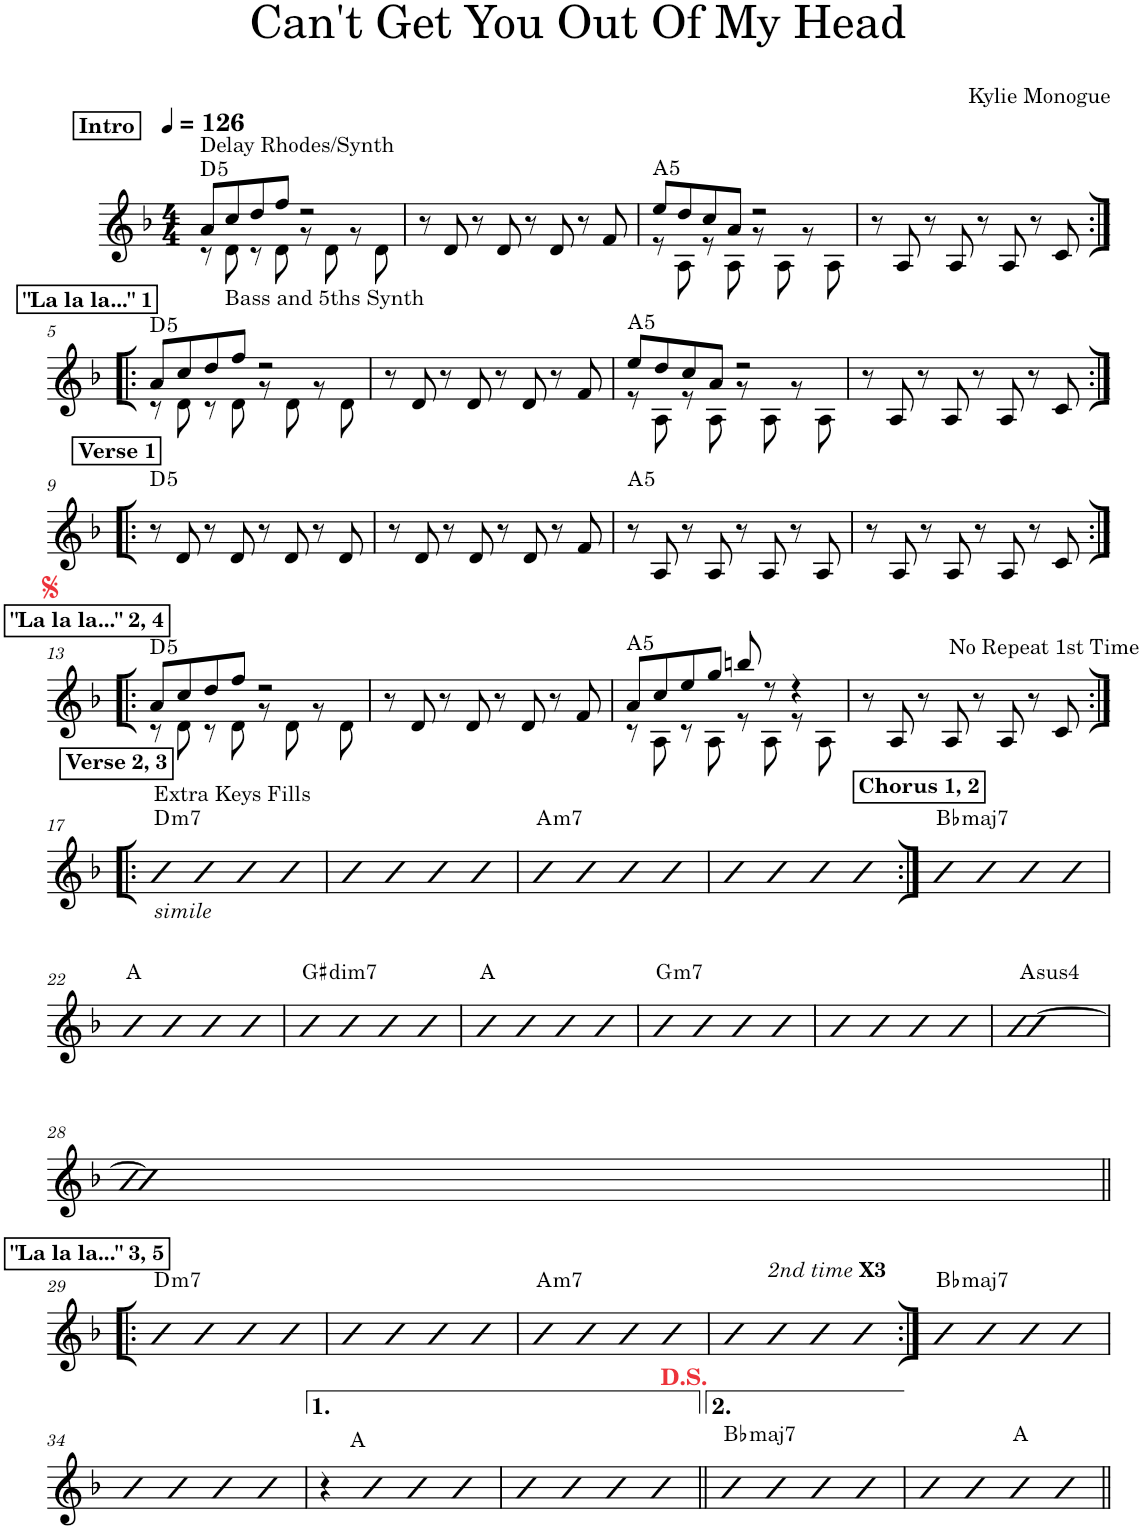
**kern	**harte
*part1	*part1
*staff1	*
*I"Piano	*
*I'Pno.	*
*clefG2	*
*k[b-]	*
*M4/4	*
*MM126	*
!!LO:REH:place=s1:a:B:cj:t=Intro
=1	=1
*^	*
!LO:TX:a:t=Delay Rhodes/Synth	!	!LO:H:kt=5
8a/L	8r	D:(1,5)
!LO:TX:b:t=Bass and 5ths Synth	!	!
8cc/	8d\	.
8dd/	8r	.
8ff/J	8d\	.
2r	8r	.
.	8d\	.
.	8r	.
.	8d\	.
*v	*v	*
=2	=2
8r	.
8d/	.
8r	.
8d/	.
8r	.
8d/	.
8r	.
8f/	.
=3	=3
*^	*
!	!	!LO:H:kt=5
8ee/L	8r	A:(1,5)
8dd/	8A\	.
8cc/	8r	.
8a/J	8A\	.
2r	8r	.
.	8A\	.
.	8r	.
.	8A\	.
*v	*v	*
=4	=4
8r	.
8A/	.
8r	.
8A/	.
8r	.
8A/	.
8r	.
8c/	.
!!LO:LB:g=z
!!LO:REH:place=s1:a:B:cj:t="La la la..." 1
=5:|!|:	=5:|!|:
*^	*
!	!	!LO:H:kt=5
8a/L	8r	D:(1,5)
8cc/	8d\	.
8dd/	8r	.
8ff/J	8d\	.
2r	8r	.
.	8d\	.
.	8r	.
.	8d\	.
*v	*v	*
=6	=6
8r	.
8d/	.
8r	.
8d/	.
8r	.
8d/	.
8r	.
8f/	.
=7	=7
*^	*
!	!	!LO:H:kt=5
8ee/L	8r	A:(1,5)
8dd/	8A\	.
8cc/	8r	.
8a/J	8A\	.
2r	8r	.
.	8A\	.
.	8r	.
.	8A\	.
*v	*v	*
=8	=8
8r	.
8A/	.
8r	.
8A/	.
8r	.
8A/	.
8r	.
8c/	.
!!LO:LB:g=z
!!LO:REH:place=s1:a:B:cj:t=Verse 1
=9:|!|:	=9:|!|:
!	!LO:H:kt=5
8r	D:(1,5)
8d/	.
8r	.
8d/	.
8r	.
8d/	.
8r	.
8d/	.
=10	=10
8r	.
8d/	.
8r	.
8d/	.
8r	.
8d/	.
8r	.
8f/	.
=11	=11
!	!LO:H:kt=5
8r	A:(1,5)
8A/	.
8r	.
8A/	.
8r	.
8A/	.
8r	.
8A/	.
=12	=12
8r	.
8A/	.
8r	.
8A/	.
8r	.
8A/	.
8r	.
8c/	.
!!LO:LB:g=z
!!LO:REH:place=s1:a:B:cj:t="La la la..." 2, 4
=13:|!|:	=13:|!|:
*^	*
!	!	!LO:H:kt=5
8a/L	8r	D:(1,5)
8cc/	8d\	.
8dd/	8r	.
8ff/J	8d\	.
2r	8r	.
.	8d\	.
.	8r	.
.	8d\	.
*v	*v	*
=14	=14
8r	.
8d/	.
8r	.
8d/	.
8r	.
8d/	.
8r	.
8f/	.
=15	=15
*^	*
!	!	!LO:H:kt=5
8a/L	8r	A:(1,5)
8cc/	8A\	.
8ee/	8r	.
8gg/J	8A\	.
8bbn/	8r	.
8r	8A\	.
4r	8r	.
.	8A\	.
*v	*v	*
=16	=16
8r	.
8A/	.
8r	.
8A/	.
8r	.
8A/	.
8r	.
!LO:TX:a:t=No Repeat 1st Time	!
8c/	.
!!LO:LB:g=z
!!LO:REH:place=s1:a:B:cj:t=Verse 2, 3
=17:|!|:	=17:|!|:
!LO:TX:b:i:t=simile	!
!LO:TX:a:t=Extra Keys Fills	!LO:H:kt=m7
4b-	D:min7
4b-	.
4b-	.
4b-	.
=18	=18
4b-	.
4b-	.
4b-	.
4b-	.
=19	=19
!	!LO:H:kt=m7
4b-	A:min7
4b-	.
4b-	.
4b-	.
=20	=20
4b-	.
4b-	.
4b-	.
4b-	.
!!LO:REH:place=s1:a:B:cj:t=Chorus 1, 2
=21:|!	=21:|!
!	!LO:H:kt=maj7
4b-	Bb:maj7
4b-	.
4b-	.
4b-	.
!!LO:LB:g=z
=22	=22
4b-	A:maj
4b-	.
4b-	.
4b-	.
=23	=23
!	!LO:H:kt=dim7
4b-	G#:dim7
4b-	.
4b-	.
4b-	.
=24	=24
4b-	A:maj
4b-	.
4b-	.
4b-	.
=25	=25
!	!LO:H:kt=m7
4b-	G:min7
4b-	.
4b-	.
4b-	.
=26	=26
4b-	.
4b-	.
4b-	.
4b-	.
=27	=27
!	!LO:H:kt=4
[1b-	A:sus4
!!LO:LB:g=z
=28	=28
1b-]	.
!!LO:LB:g=z
!!LO:REH:place=s1:a:B:cj:t="La la la..." 3, 5
=29!|:	=29!|:
!	!LO:H:kt=m7
4b-	D:min7
4b-	.
4b-	.
4b-	.
=30	=30
4b-	.
4b-	.
4b-	.
4b-	.
=31	=31
!	!LO:H:kt=m7
4b-	A:min7
4b-	.
4b-	.
4b-	.
=32	=32
4b-	.
4b-	.
4b-	.
!LO:TX:a:i:t=2nd time	!
!LO:TX:a:B:t=X3	!
4b-	.
=33:|!	=33:|!
!	!LO:H:kt=maj7
4b-	Bb:maj7
4b-	.
4b-	.
4b-	.
!!LO:LB:g=z
=34	=34
4b-	.
4b-	.
4b-	.
4b-	.
=35	=35
4r	A:maj
4b-	.
4b-	.
4b-	.
=36	=36
4b-	.
4b-	.
4b-	.
4b-	.
=37||	=37||
!	!LO:H:kt=maj7
4b-	Bb:maj7
4b-	.
4b-	.
4b-	.
=38	=38
4b-	.
4b-	.
4b-	A:maj
4b-	.
=||	=||
*-	*-
